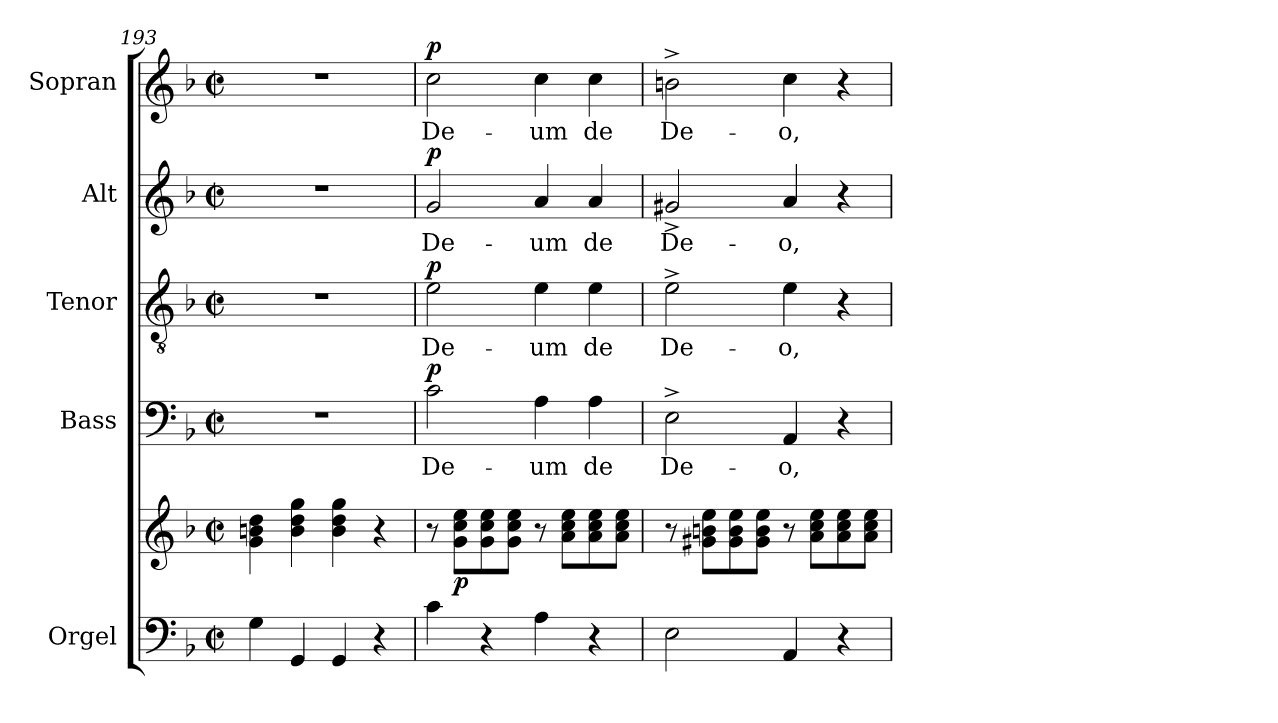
**kern	**kern	**dynam	**kern	**text	**dynam	**kern	**text	**dynam	**kern	**text	**dynam	**kern	**text	**dynam
*part5	*part5	*part5	*part4	*part4	*part4	*part3	*part3	*part3	*part2	*part2	*part2	*part1	*part1	*part1
*staff6	*staff5	*staff5/6	*staff4	*staff4	*staff4	*staff3	*staff3	*staff3	*staff2	*staff2	*staff2	*staff1	*staff1	*staff1
*I"Orgel	*	*	*I"Bass	*	*	*I"Tenor	*	*	*I"Alt	*	*	*I"Sopran	*	*
*I'Org.	*	*	*I'B.	*	*	*I'T.	*	*	*I'A.	*	*	*I'S.	*	*
*clefF4	*clefG2	*	*clefF4	*	*	*clefGv2	*	*	*clefG2	*	*	*clefG2	*	*
*k[b-]	*k[b-]	*	*k[b-]	*	*	*k[b-]	*	*	*k[b-]	*	*	*k[b-]	*	*
*F:	*F:	*	*F:	*	*	*F:	*	*	*F:	*	*	*F:	*	*
*M2/2	*M2/2	*	*M2/2	*	*	*M2/2	*	*	*M2/2	*	*	*M2/2	*	*
*met(c|)	*met(c|)	*	*met(c|)	*	*	*met(c|)	*	*	*met(c|)	*	*	*met(c|)	*	*
=193	=193	=193	=193	=193	=193	=193	=193	=193	=193	=193	=193	=193	=193	=193
4G\	4g\ 4bn\ 4dd\	.	1r	.	.	1r	.	.	1r	.	.	1r	.	.
4GG/	4b\ 4dd\ 4gg\	.	.	.	.	.	.	.	.	.	.	.	.	.
4GG/	4b\ 4dd\ 4gg\	.	.	.	.	.	.	.	.	.	.	.	.	.
4r	4r	.	.	.	.	.	.	.	.	.	.	.	.	.
!!LO:LB:g=z
=194	=194	=194	=194	=194	=194	=194	=194	=194	=194	=194	=194	=194	=194	=194
!	!	!	!	!LO:LY:b	!LO:DY:a	!	!LO:LY:b	!LO:DY:a	!	!LO:LY:b	!LO:DY:a	!	!LO:LY:b	!LO:DY:a
4c\	8r	.	2c\	De-	p	2e\	De-	p	2g/	De-	p	2cc\	De-	p
!	!	!LO:DY:b	!	!	!	!	!	!	!	!	!	!	!	!
.	8g\ 8cc\ 8ee\L	p	.	.	.	.	.	.	.	.	.	.	.	.
4r	8g\ 8cc\ 8ee\	.	.	.	.	.	.	.	.	.	.	.	.	.
.	8g\ 8cc\ 8ee\J	.	.	.	.	.	.	.	.	.	.	.	.	.
!	!	!	!	!LO:LY:b	!	!	!LO:LY:b	!	!	!LO:LY:b	!	!	!LO:LY:b	!
4A\	8r	.	4A\	-um	.	4e\	-um	.	4a/	-um	.	4cc\	-um	.
.	8a\ 8cc\ 8ee\L	.	.	.	.	.	.	.	.	.	.	.	.	.
!	!	!	!	!LO:LY:b	!	!	!LO:LY:b	!	!	!LO:LY:b	!	!	!LO:LY:b	!
4r	8a\ 8cc\ 8ee\	.	4A\	de	.	4e\	de	.	4a/	de	.	4cc\	de	.
.	8a\ 8cc\ 8ee\J	.	.	.	.	.	.	.	.	.	.	.	.	.
=195	=195	=195	=195	=195	=195	=195	=195	=195	=195	=195	=195	=195	=195	=195
!	!	!	!	!LO:LY:b	!	!	!LO:LY:b	!	!	!LO:LY:b	!	!	!LO:LY:b	!
2E\	8r	.	2E^>\	De-	.	2e^>\	De-	.	2g#X^>/	De-	.	2bn^>\	De-	.
.	8g#X\ 8bn\ 8ee\L	.	.	.	.	.	.	.	.	.	.	.	.	.
.	8g#\ 8b\ 8ee\	.	.	.	.	.	.	.	.	.	.	.	.	.
.	8g#\ 8b\ 8ee\J	.	.	.	.	.	.	.	.	.	.	.	.	.
!	!	!	!	!LO:LY:b	!	!	!LO:LY:b	!	!	!LO:LY:b	!	!	!LO:LY:b	!
4AA/	8r	.	4AA/	-o,	.	4e\	-o,	.	4a/	-o,	.	4cc\	-o,	.
.	8a\ 8cc\ 8ee\L	.	.	.	.	.	.	.	.	.	.	.	.	.
4r	8a\ 8cc\ 8ee\	.	4r	.	.	4r	.	.	4r	.	.	4r	.	.
.	8a\ 8cc\ 8ee\J	.	.	.	.	.	.	.	.	.	.	.	.	.
=	=	=	=	=	=	=	=	=	=	=	=	=	=	=
*-	*-	*-	*-	*-	*-	*-	*-	*-	*-	*-	*-	*-	*-	*-
